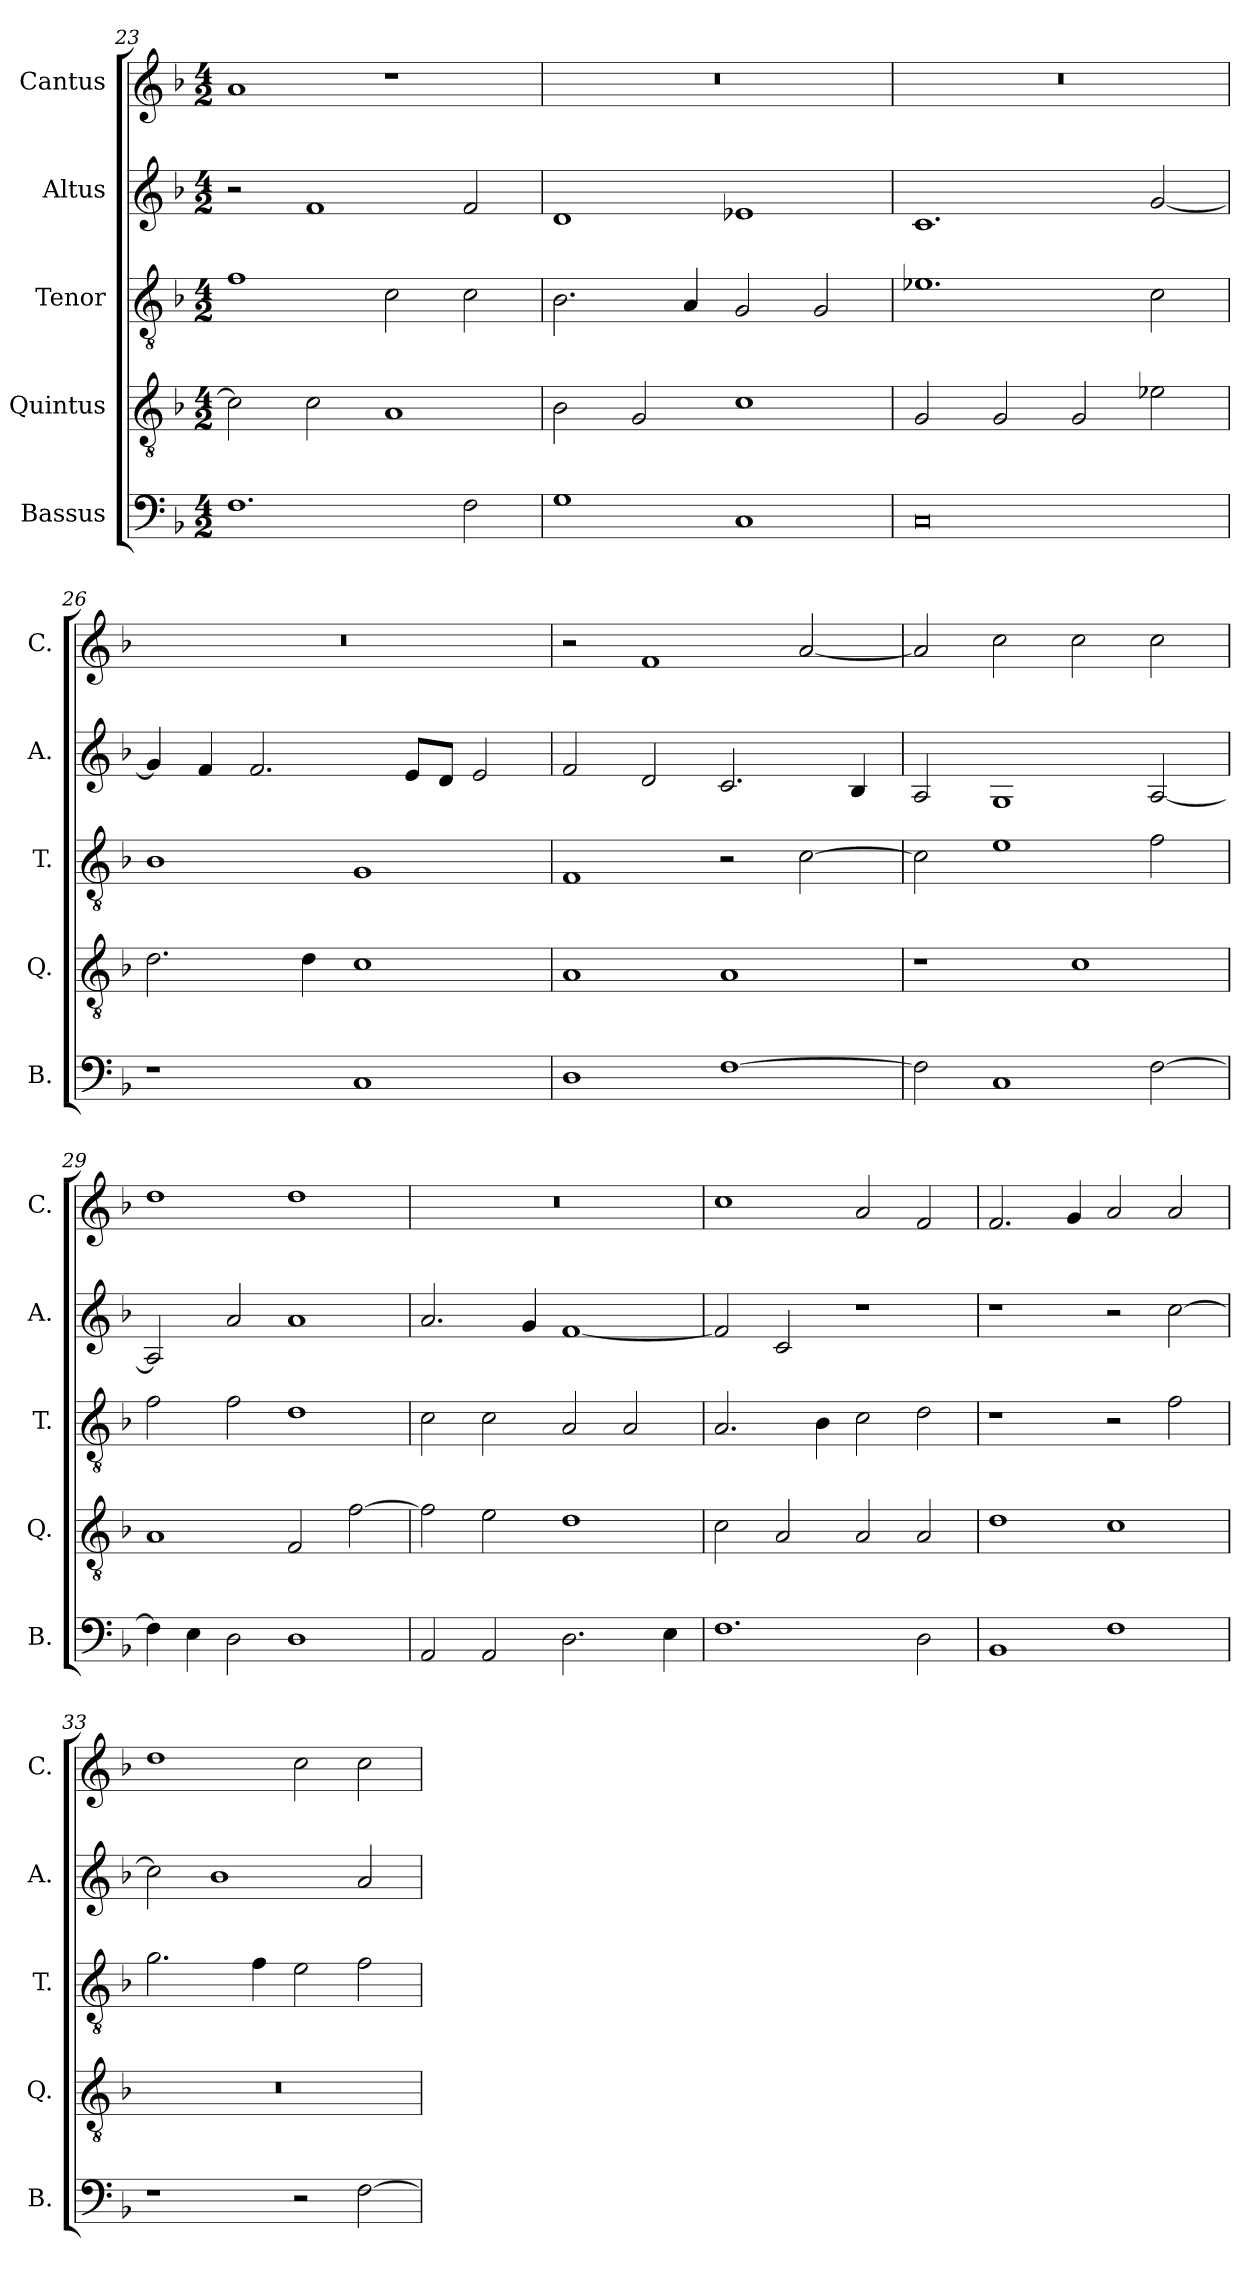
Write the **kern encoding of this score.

**kern	**kern	**kern	**kern	**kern
*part5	*part4	*part3	*part2	*part1
*staff5	*staff4	*staff3	*staff2	*staff1
*I"Bassus	*I"Quintus	*I"Tenor	*I"Altus	*I"Cantus
*I'B.	*I'Q.	*I'T.	*I'A.	*I'C.
*clefF4	*clefGv2	*clefGv2	*clefG2	*clefG2
*k[b-]	*k[b-]	*k[b-]	*k[b-]	*k[b-]
*M4/2	*M4/2	*M4/2	*M4/2	*M4/2
=23	=23	=23	=23	=23
1.F	2c\]	1f	2r	1a
.	2c\	.	1f	.
.	1A	2c\	.	1r
2F\	.	2c\	2f/	.
=24	=24	=24	=24	=24
1G	2B-\	2.B-\	1d	0r
.	2G/	.	.	.
.	.	4A/	.	.
1C	1c	2G/	1e-X	.
.	.	2G/	.	.
=25	=25	=25	=25	=25
0C	2G/	1.e-X	1.c	0r
.	2G/	.	.	.
.	2G/	.	.	.
.	2e-X\	2c\	[2g/	.
=26	=26	=26	=26	=26
1r	2.d\	1B-	4g/]	0r
.	.	.	4f/	.
.	.	.	2.f/	.
.	4d\	.	.	.
1C	1c	1G	.	.
.	.	.	8e/L	.
.	.	.	8d/J	.
.	.	.	2e/	.
=27	=27	=27	=27	=27
1D	1A	1F	2f/	2r
.	.	.	2d/	1f
[1F	1A	2r	2.c/	.
.	.	[2c\	.	[2a/
.	.	.	4B-/	.
=28	=28	=28	=28	=28
2F\]	1r	2c\]	2A/	2a/]
1C	.	1e	1G	2cc\
.	1c	.	.	2cc\
[2F\	.	2f\	[2A/	2cc\
=29	=29	=29	=29	=29
4F\]	1A	2f\	2A/]	1dd
4E\	.	.	.	.
2D\	.	2f\	2a/	.
1D	2F/	1d	1a	1dd
.	[2f\	.	.	.
=30	=30	=30	=30	=30
2AA/	2f\]	2c\	2.a/	0r
2AA/	2e\	2c\	.	.
.	.	.	4g/	.
2.D\	1d	2A/	[1f	.
.	.	2A/	.	.
4E\	.	.	.	.
=31	=31	=31	=31	=31
1.F	2c\	2.A/	2f/]	1cc
.	2A/	.	2c/	.
.	.	4B-\	.	.
.	2A/	2c\	1r	2a/
2D\	2A/	2d\	.	2f/
=32	=32	=32	=32	=32
1BB-	1d	1r	1r	2.f/
.	.	.	.	4g/
1F	1c	2r	2r	2a/
.	.	2f\	[2cc\	2a/
=33	=33	=33	=33	=33
1r	0r	2.g\	2cc\]	1dd
.	.	.	1b-	.
.	.	4f\	.	.
2r	.	2e\	.	2cc\
[2F\	.	2f\	2a/	2cc\
=	=	=	=	=
*-	*-	*-	*-	*-
